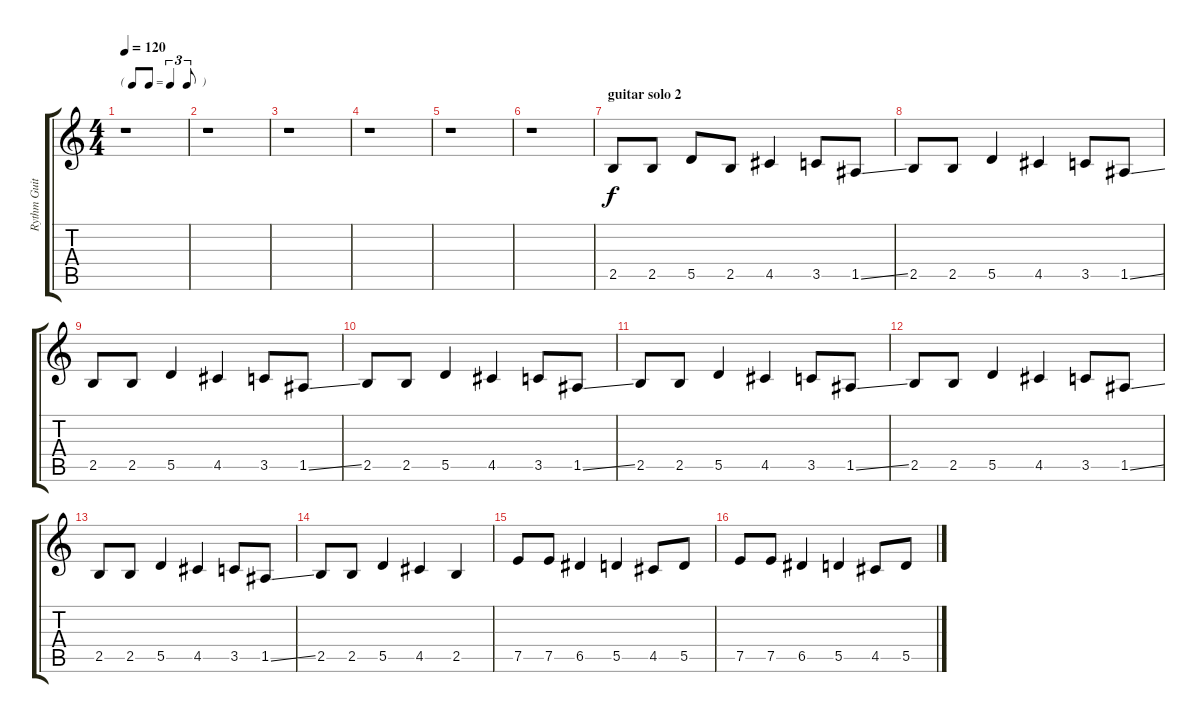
\track ("Rythm Guitar (Gilmour)" "Rythm Guit") {instrument electricguitarclean}
\staff {score tabs}
\tuning (E4 B3 G3 D3 A2 E2) {hide}
\ts (4 4)
\tf triplet8th
\tempo 120
\clef g2
\ks c
r.1{dy f} |
r.1 |
r.1 |
r.1 |
r.1 |
r.1 |
\section ("" "guitar solo 2")
2.5.8 2.5.8 5.5.8 2.5.8 4.5.4 3.5.8 1.5{ss}.8 |
2.5.8 2.5.8 5.5.4 4.5.4 3.5.8 1.5{ss}.8 |
2.5.8 2.5.8 5.5.4 4.5.4 3.5.8 1.5{ss}.8 |
2.5.8 2.5.8 5.5.4 4.5.4 3.5.8 1.5{ss}.8 |
2.5.8 2.5.8 5.5.4 4.5.4 3.5.8 1.5{ss}.8 |
2.5.8 2.5.8 5.5.4 4.5.4 3.5.8 1.5{ss}.8 |
2.5.8 2.5.8 5.5.4 4.5.4 3.5.8 1.5{ss}.8 |
2.5.8 2.5.8 5.5.4 4.5.4 2.5.4 |
7.5.8 7.5.8 6.5.4 5.5.4 4.5.8 5.5.8 |
7.5.8 7.5.8 6.5.4 5.5.4 4.5.8 5.5.8
